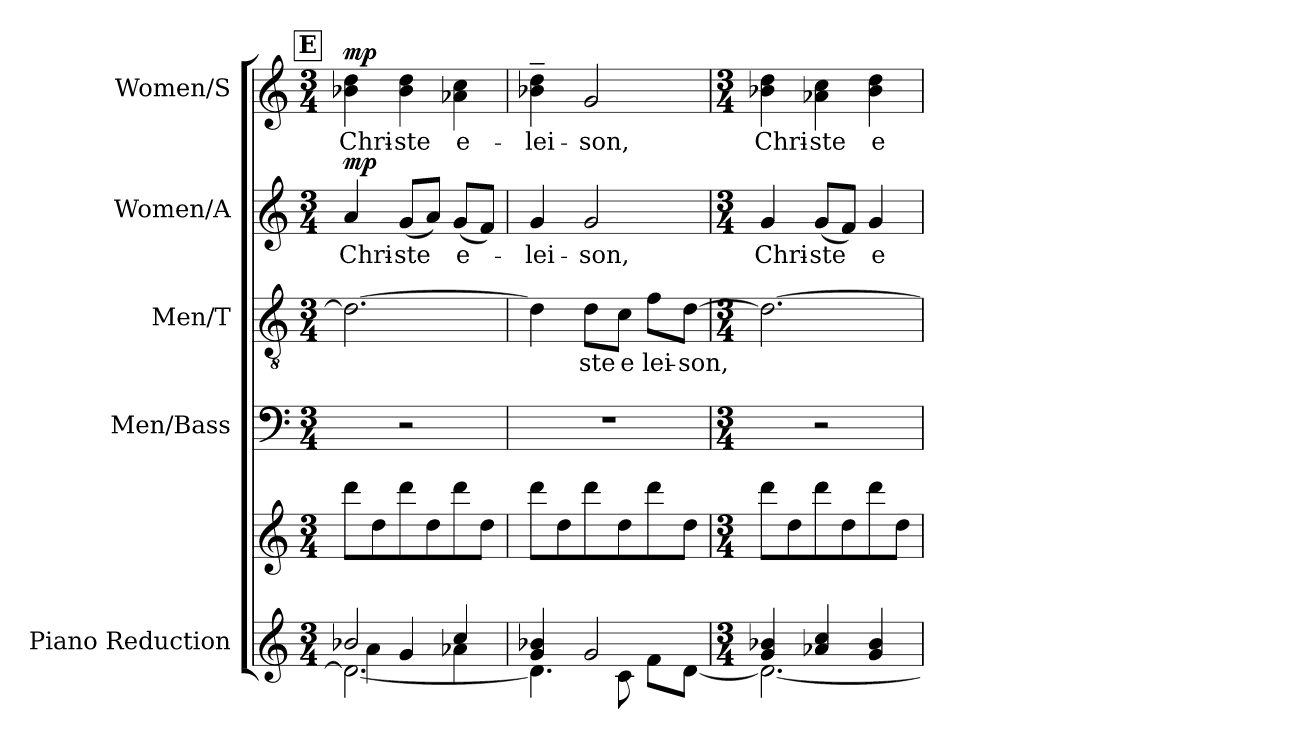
**kern	**kern	**kern	**kern	**text	**kern	**text	**dynam	**kern	**text	**dynam
*part5	*part5	*part4	*part3	*part3	*part2	*part2	*part2	*part1	*part1	*part1
*staff6	*staff5	*staff4	*staff3	*staff3	*staff2	*staff2	*staff2	*staff1	*staff1	*staff1
*I"Piano Reduction	*	*I"Men/Bass	*I"Men/T	*	*I"Women/A	*	*	*I"Women/S	*	*
*I'Pno	*	*	*	*	*	*	*	*	*	*
!!LO:PB:g=z
*clefG2	*clefG2	*clefF4	*clefGv2	*	*clefG2	*	*	*clefG2	*	*
*k[]	*k[]	*k[]	*k[]	*	*k[]	*	*	*k[]	*	*
*M3/4	*M3/4	*M3/4	*M3/4	*	*M3/4	*	*	*M3/4	*	*
!!LO:REH:place=s1:a:B:fs=14:t=E
=88	=88	=88	=88	=88	=88	=88	=88	=88	=88	=88
*^	*	*	*	*	*	*	*	*	*	*
*	*^	*	*	*	*	*	*	*	*	*	*
!	!	!	!	!	!	!	!	!LO:LY:b	!LO:DY:a	!	!LO:LY:b	!LO:DY:a
2b-X/	2.d\_	4a\	8ddd\L	4d!\yy	2.d\_	.	4a/	Chri-	mp	4b-X\ 4dd\	Chri-	mp
.	.	.	8dd\	.	.	.	.	.	.	.	.	.
!	!	!	!	!	!	!	!	!LO:LY:b	!	!	!LO:LY:b	!
.	.	4g/	8ddd\	2r	.	.	(<8g/L	-ste	.	4b-\ 4dd\	-ste	.
.	.	.	8dd\	.	.	.	8a/J)	.	.	.	.	.
!	!	!	!	!	!	!	!	!LO:LY:b	!	!	!LO:LY:b	!
4cc/	.	4a-X\	8ddd\	.	.	.	(<8g/L	e-	.	4a-X\ 4cc\	e-	.
.	.	.	8dd\J	.	.	.	8f/J)	.	.	.	.	.
*	*v	*v	*	*	*	*	*	*	*	*	*	*
=89	=89	=89	=89	=89	=89	=89	=89	=89	=89	=89	=89
!	!	!	!	!	!	!	!LO:LY:b	!	!	!LO:LY:b	!
4g/ 4b-X/	4.d\]	8ddd\L	2.r	4d\]	.	4g/	-lei-	.	4b-X\~ 4dd\~	-lei-	.
.	.	8dd\	.	.	.	.	.	.	.	.	.
!	!	!	!	!	!LO:LY:b	!	!LO:LY:b	!	!	!LO:LY:b	!
2g/	.	8ddd\	.	8d\L	-ste	2g/	-son,	.	2g/	-son,	.
!	!	!	!	!	!LO:LY:b	!	!	!	!	!	!
.	8c\	8dd\	.	8c\J	e	.	.	.	.	.	.
!	!	!	!	!	!LO:LY:b	!	!	!	!	!	!
.	8f\L	8ddd\	.	8f\L	lei-	.	.	.	.	.	.
!	!	!	!	!	!LO:LY:b	!	!	!	!	!	!
.	[8d\J	8dd\J	.	[8d\J	-son,	.	.	.	.	.	.
=90	=90	=90	=90	=90	=90	=90	=90	=90	=90	=90	=90
*M3/4	*	*M3/4	*M3/4	*M3/4	*	*M3/4	*	*	*M3/4	*	*
!	!	!	!	!	!	!	!LO:LY:b	!	!	!LO:LY:b	!
4g/ 4b-X/	2.d\_	8ddd\L	4d\yy	2.d\_	.	4g/	Chri-	.	4b-X\ 4dd\	Chri-	.
.	.	8dd\	.	.	.	.	.	.	.	.	.
!	!	!	!	!	!	!	!LO:LY:b	!	!	!LO:LY:b	!
4a-X/ 4cc/	.	8ddd\	2r	.	.	(<8g/L	-ste	.	4a-X\ 4cc\	-ste	.
.	.	8dd\	.	.	.	8f/J)	.	.	.	.	.
!	!	!	!	!	!	!	!LO:LY:b	!	!	!LO:LY:b	!
4g/ 4b-/	.	8ddd\	.	.	.	4g/	e-	.	4b-\ 4dd\	e-	.
.	.	8dd\J	.	.	.	.	.	.	.	.	.
*v	*v	*	*	*	*	*	*	*	*	*	*
=	=	=	=	=	=	=	=	=	=	=
*-	*-	*-	*-	*-	*-	*-	*-	*-	*-	*-
